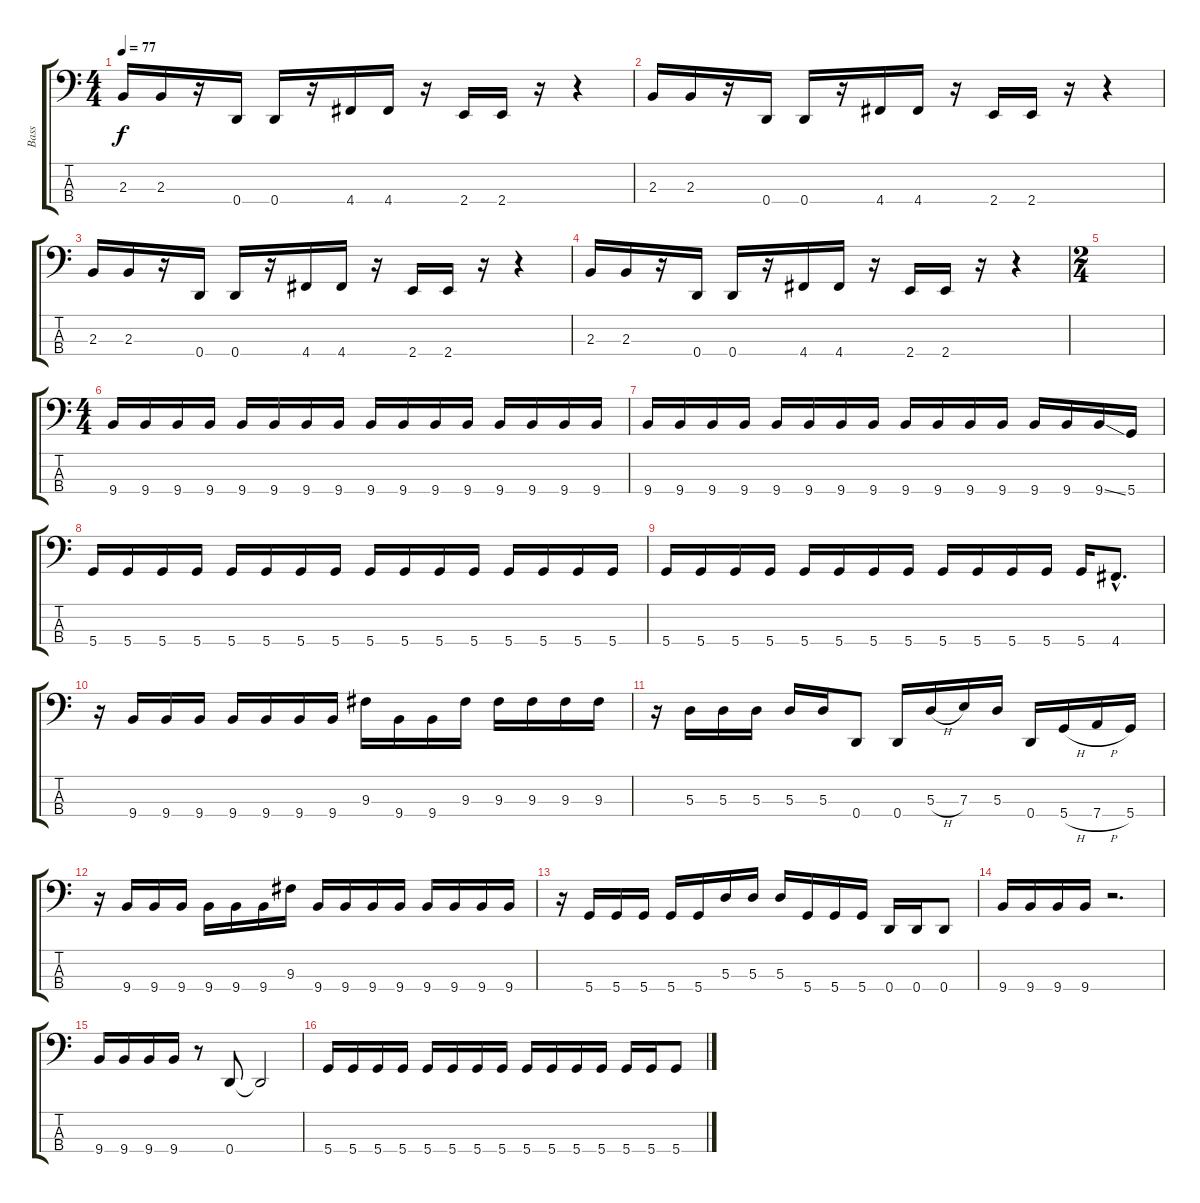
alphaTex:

\track ("Bass" "Bass") {instrument electricbassfinger}
\staff {score tabs}
\tuning (G2 D2 A1 D1) {hide}
\ts (4 4)
\tempo 77
\clef f4
\ks c
2.3.16{dy f instrument electricbassfinger} 2.3.16 r.16 0.4.16 0.4.16 r.16 4.4.16 4.4.16 r.16 2.4.16 2.4.16 r.16 r.4 |
2.3.16 2.3.16 r.16 0.4.16 0.4.16 r.16 4.4.16 4.4.16 r.16 2.4.16 2.4.16 r.16 r.4 |
2.3.16 2.3.16 r.16 0.4.16 0.4.16 r.16 4.4.16 4.4.16 r.16 2.4.16 2.4.16 r.16 r.4 |
2.3.16 2.3.16 r.16 0.4.16 0.4.16 r.16 4.4.16 4.4.16 r.16 2.4.16 2.4.16 r.16 r.4 |
\ts (2 4)
|
\ts (4 4)
9.4.16 9.4.16 9.4.16 9.4.16 9.4.16 9.4.16 9.4.16 9.4.16 9.4.16 9.4.16 9.4.16 9.4.16 9.4.16 9.4.16 9.4.16 9.4.16 |
9.4.16 9.4.16 9.4.16 9.4.16 9.4.16 9.4.16 9.4.16 9.4.16 9.4.16 9.4.16 9.4.16 9.4.16 9.4.16 9.4.16 9.4{ss}.16 5.4.16 |
5.4.16 5.4.16 5.4.16 5.4.16 5.4.16 5.4.16 5.4.16 5.4.16 5.4.16 5.4.16 5.4.16 5.4.16 5.4.16 5.4.16 5.4.16 5.4.16 |
5.4.16 5.4.16 5.4.16 5.4.16 5.4.16 5.4.16 5.4.16 5.4.16 5.4.16 5.4.16 5.4.16 5.4.16 5.4.16 4.4{hac}.8{d} |
r.16 9.4.16 9.4.16 9.4.16 9.4.16 9.4.16 9.4.16 9.4.16 9.3.16 9.4.16 9.4.16 9.3.16 9.3.16 9.3.16 9.3.16 9.3.16 |
r.16 5.3.16 5.3.16 5.3.16 5.3.16 5.3.16 0.4.8 0.4.16 5.3{h}.16 7.3.16 5.3.16 0.4.16 5.4{h}.16 7.4{h}.16 5.4.16 |
r.16 9.4.16 9.4.16 9.4.16 9.4.16 9.4.16 9.4.16 9.3.16 9.4.16 9.4.16 9.4.16 9.4.16 9.4.16 9.4.16 9.4.16 9.4.16 |
r.16 5.4.16 5.4.16 5.4.16 5.4.16 5.4.16 5.3.16 5.3.16 5.3.16 5.4.16 5.4.16 5.4.16 0.4.16 0.4.16 0.4.8 |
9.4.16 9.4.16 9.4.16 9.4.16 r.2{d} |
9.4.16 9.4.16 9.4.16 9.4.16 r.8 0.4.8 0.4{t}.2 |
5.4.16 5.4.16 5.4.16 5.4.16 5.4.16 5.4.16 5.4.16 5.4.16 5.4.16 5.4.16 5.4.16 5.4.16 5.4.16 5.4.16 5.4.8
